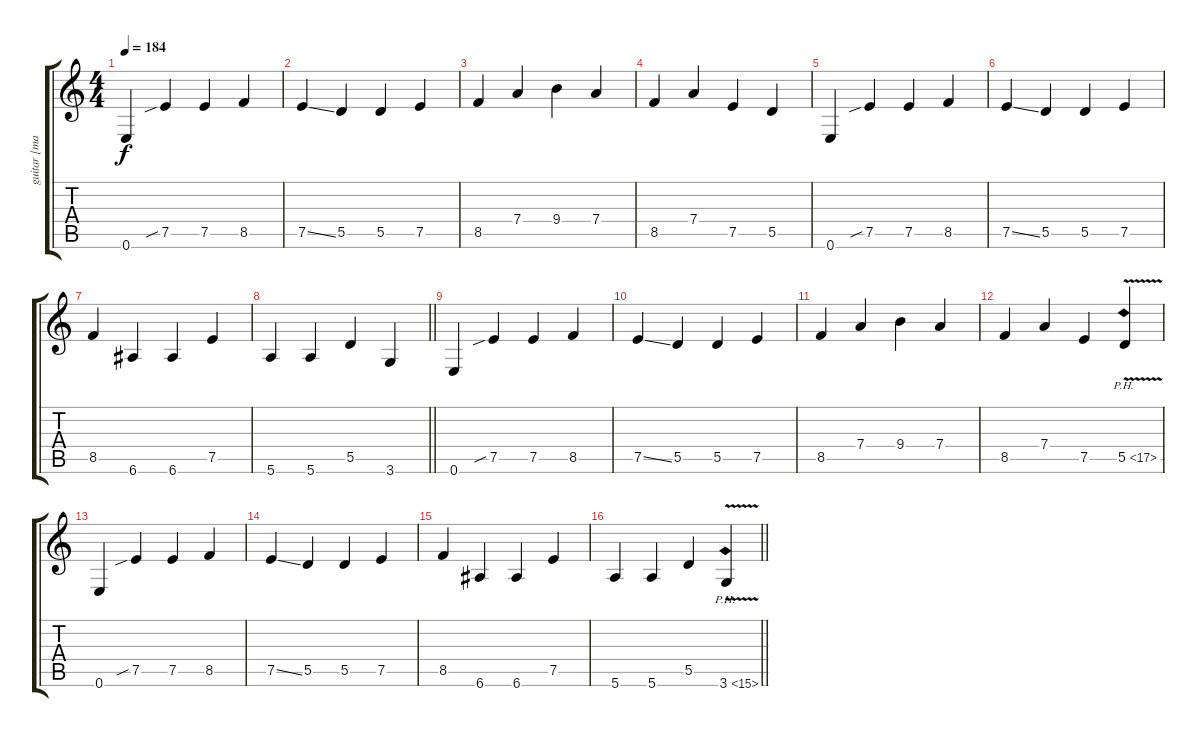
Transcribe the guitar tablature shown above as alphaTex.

\track ("guitar [maneki]" "guitar [ma") {instrument distortionguitar}
\staff {score tabs}
\tuning (E4 B3 G3 D3 A2 E2) {hide}
\ts (4 4)
\tempo 184
\clef g2
\ks c
0.6.4{dy f} 7.5{sib}.4 7.5.4 8.5.4 |
7.5{ss}.4 5.5.4 5.5.4 7.5.4 |
8.5.4 7.4.4 9.4.4 7.4.4 |
8.5.4 7.4.4 7.5.4 5.5.4 |
0.6.4 7.5{sib}.4 7.5.4 8.5.4 |
7.5{ss}.4 5.5.4 5.5.4 7.5.4 |
8.5.4 6.6.4 6.6.4 7.5.4 |
\barLineRight lightlight
5.6.4 5.6.4 5.5.4 3.6.4 |
\section ("" "")
0.6.4 7.5{sib}.4 7.5.4 8.5.4 |
7.5{ss}.4 5.5.4 5.5.4 7.5.4 |
8.5.4 7.4.4 9.4.4 7.4.4 |
8.5.4 7.4.4 7.5.4 5.5{ph 12 v}.4 |
0.6.4 7.5{sib}.4 7.5.4 8.5.4 |
7.5{ss}.4 5.5.4 5.5.4 7.5.4 |
8.5.4 6.6.4 6.6.4 7.5.4 |
\barLineRight lightlight
5.6.4 5.6.4 5.5.4 3.6{ph 12 v}.4
